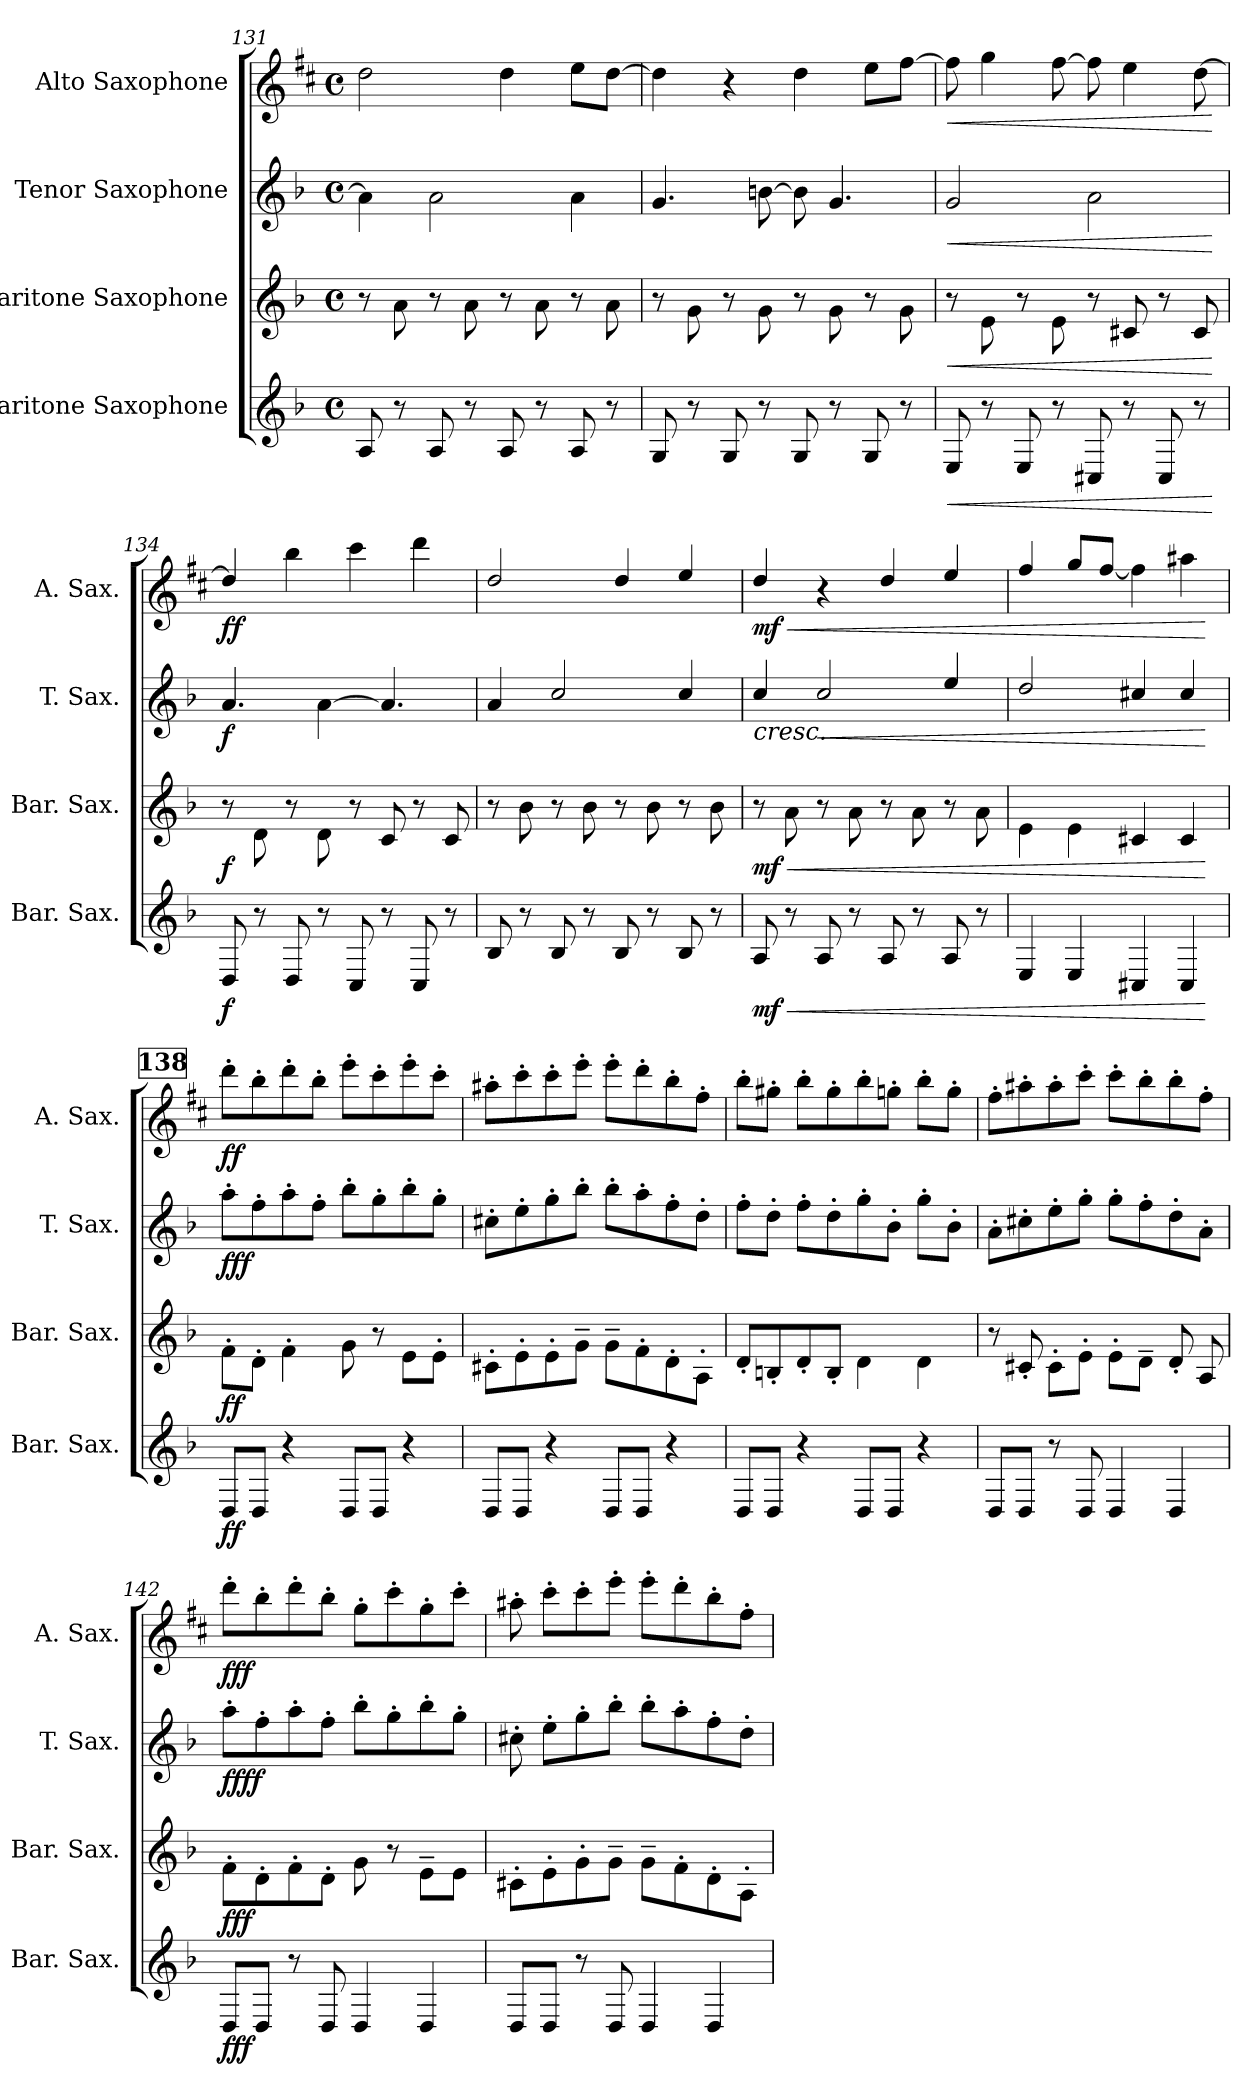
**kern	**dynam	**kern	**dynam	**kern	**dynam	**kern	**dynam
*part4	*part4	*part3	*part3	*part2	*part2	*part1	*part1
*staff4	*staff4	*staff3	*staff3	*staff2	*staff2	*staff1	*staff1
*I"Baritone Saxophone	*	*I"Baritone Saxophone	*	*I"Tenor Saxophone	*	*I"Alto Saxophone	*
*I'Bar. Sax.	*	*I'Bar. Sax.	*	*I'T. Sax.	*	*I'A. Sax.	*
*clefG2	*	*clefG2	*	*clefG2	*	*clefG2	*
*ITrd12c21	*	*ITrd12c21	*	*ITrd8c14	*	*ITrd5c9	*
*k[b-]	*	*k[b-]	*	*k[b-]	*	*k[b-]	*
*M4/4	*	*M4/4	*	*M4/4	*	*M4/4	*
*met(c)	*	*met(c)	*	*met(c)	*	*met(c)	*
=131	=131	=131	=131	=131	=131	=131	=131
8AA/	.	8r	.	4A\]	.	2f\	.
8r	.	8A\	.	.	.	.	.
8AA/	.	8r	.	2A\	.	.	.
8r	.	8A\	.	.	.	.	.
8AA/	.	8r	.	.	.	4f\	.
8r	.	8A\	.	.	.	.	.
8AA/	.	8r	.	4A\	.	8g\L	.
8r	.	8A\	.	.	.	[8f\J	.
=132	=132	=132	=132	=132	=132	=132	=132
8GG/	.	8r	.	4.G/	.	4f\]	.
8r	.	8G\	.	.	.	.	.
8GG/	.	8r	.	.	.	4r	.
8r	.	8G\	.	[8Bn\	.	.	.
8GG/	.	8r	.	8B\]	.	4f\	.
8r	.	8G\	.	4.G/	.	.	.
8GG/	.	8r	.	.	.	8g\L	.
8r	.	8G\	.	.	.	[8a\J	.
=133	=133	=133	=133	=133	=133	=133	=133
!	!LO:HP:b	!	!LO:HP:b	!	!LO:HP:b	!	!LO:HP:b
8EE/	<	8r	<	2G/	<	8a\]	<
8r	.	8E\	.	.	.	4b-\	.
8EE/	.	8r	.	.	.	.	.
8r	.	8E\	.	.	.	[8a\	.
8CC#X/	.	8r	.	2A\	.	8a\]	.
8r	.	8C#X/	.	.	.	4g\	.
8CC#/	.	8r	.	.	.	.	.
8r	.	8C#/	.	.	.	[8f\	.
.	[	.	[	.	[	.	[
!!LO:LB:g=z
=134	=134	=134	=134	=134	=134	=134	=134
!	!LO:DY:b	!	!LO:DY:b	!	!LO:DY:b	!	!LO:DY:b
8DD/	f	8r	f	4.A/	f	4f/]	ff
8r	.	8D\	.	.	.	.	.
8DD/	.	8r	.	.	.	4dd\	.
8r	.	8D\	.	[4A\	.	.	.
8CC/	.	8r	.	.	.	4ee\	.
8r	.	8C/	.	4.A/]	.	.	.
8CC/	.	8r	.	.	.	4ff\	.
8r	.	8C/	.	.	.	.	.
=135	=135	=135	=135	=135	=135	=135	=135
8BB-/	.	8r	.	4A/	.	2f/	.
8r	.	8B-\	.	.	.	.	.
8BB-/	.	8r	.	2c/	.	.	.
8r	.	8B-\	.	.	.	.	.
8BB-/	.	8r	.	.	.	4f/	.
8r	.	8B-\	.	.	.	.	.
8BB-/	.	8r	.	4c/	.	4g/	.
8r	.	8B-\	.	.	.	.	.
=136	=136	=136	=136	=136	=136	=136	=136
!	!LO:HP:b	!	!LO:HP:b	!	!LO:HP:b	!	!LO:HP:b
!	!LO:DY:n=1:b	!	!LO:DY:n=1:b	!	!LO:DY:n=1:b	!	!
!	!	!	!	!	!LO:DY:n=2:b	!	!
!	!	!	!	!	!LO:DY:n=3:b	!	!LO:DY:n=1:b
8AA/	< mf	8r	< mf	4c/	< mf mf mf	4f/	< mf
8r	.	8A\	.	.	.	.	.
!	!	!	!	!	!LO:HP:b	!	!
8AA/	.	8r	.	2c/	<	4r	.
8r	.	8A\	.	.	.	.	.
8AA/	.	8r	.	.	.	4f/	.
8r	.	8A\	.	.	.	.	.
8AA/	.	8r	.	4e/	.	4g/	.
8r	.	8A\	.	.	.	.	.
=137	=137	=137	=137	=137	=137	=137	=137
4EE/	.	4E\	.	2d/	.	4a/	.
4EE/	.	4E\	.	.	.	8b-/L	.
.	.	.	.	.	.	[8a/J	.
4CC#X/	.	4C#X/	.	4c#X/	.	4a\]	.
4CC#/	.	4C#/	.	4c#/	.	4cc#X\	.
.	[	.	[	.	[ [	.	[
!!LO:PB:g=z
!!LO:REH:place=s1:a:B:fs=14:t=138
=138	=138	=138	=138	=138	=138	=138	=138
!	!LO:DY:b	!	!LO:DY:b	!	!LO:DY:b	!	!LO:DY:b
8DD/L	ff	8F'\L	ff	8a'\L	fff	8ff'\L	ff
8DD/J	.	8D'\J	.	8f'\	.	8dd'\	.
4r	.	4F'\	.	8a'\	.	8ff'\	.
.	.	.	.	8f'\J	.	8dd'\J	.
8DD/L	.	8G\	.	8b-'\L	.	8gg'\L	.
8DD/J	.	8r	.	8g'\	.	8ee'\	.
4r	.	8E\L	.	8b-'\	.	8gg'\	.
.	.	8E'\J	.	8g'\J	.	8ee'\J	.
=139	=139	=139	=139	=139	=139	=139	=139
8DD/L	.	8C#X'\L	.	8c#X'\L	.	8cc#X'\L	.
8DD/J	.	8E'\	.	8e'\	.	8ee'\	.
4r	.	8E'\	.	8g'\	.	8ee'\	.
.	.	8G~\J	.	8b-'\J	.	8gg'\J	.
8DD/L	.	8G~\L	.	8b-'\L	.	8gg'\L	.
8DD/J	.	8F'\	.	8a'\	.	8ff'\	.
4r	.	8D'\	.	8f'\	.	8dd'\	.
.	.	8AA'\J	.	8d'\J	.	8a'\J	.
=140	=140	=140	=140	=140	=140	=140	=140
8DD/L	.	8D'/L	.	8f'\L	.	8dd'\L	.
8DD/J	.	8BBn'/	.	8d'\J	.	8bn'\J	.
4r	.	8D'/	.	8f'\L	.	8dd'\L	.
.	.	8BB'/J	.	8d'\	.	8b'\	.
8DD/L	.	4D\	.	8g'\	.	8dd'\	.
8DD/J	.	.	.	8B-'\J	.	8b-X'\J	.
4r	.	4D\	.	8g'\L	.	8dd'\L	.
.	.	.	.	8B-'\J	.	8b-'\J	.
!!LO:LB:g=z
=141	=141	=141	=141	=141	=141	=141	=141
8DD/L	.	8r	.	8A'\L	.	8a'\L	.
8DD/J	.	8C#X'/	.	8c#X'\	.	8cc#X'\	.
8r	.	8C#'\L	.	8e'\	.	8cc#'\	.
8DD/	.	8E'\J	.	8g'\J	.	8ee'\J	.
4DD/	.	8E'\L	.	8g'\L	.	8ee'\L	.
.	.	8D~\J	.	8f'\	.	8dd'\	.
4DD/	.	8D'/	.	8d'\	.	8dd'\	.
.	.	8AA/	.	8A'\J	.	8a'\J	.
=142	=142	=142	=142	=142	=142	=142	=142
!	!LO:DY:b	!	!LO:DY:b	!	!LO:DY:b	!	!LO:DY:b
8DD/L	fff	8F'\L	fff	8a'\L	ffff	8ff'\L	fff
8DD/J	.	8D'\	.	8f'\	.	8dd'\	.
8r	.	8F'\	.	8a'\	.	8ff'\	.
8DD/	.	8D'\J	.	8f'\J	.	8dd'\J	.
4DD/	.	8G\	.	8b-'\L	.	8b-'\L	.
.	.	8r	.	8g'\	.	8ee'\	.
4DD/	.	8E~\L	.	8b-'\	.	8b-'\	.
.	.	8E\J	.	8g'\J	.	8ee'\J	.
=143	=143	=143	=143	=143	=143	=143	=143
8DD/L	.	8C#X'\L	.	8c#X'\	.	8cc#X'\	.
8DD/J	.	8E'\	.	8e'\L	.	8ee'\L	.
8r	.	8G'\	.	8g'\	.	8ee'\	.
8DD/	.	8G~\J	.	8b-'\J	.	8gg'\J	.
4DD/	.	8G~\L	.	8b-'\L	.	8gg'\L	.
.	.	8F'\	.	8a'\	.	8ff'\	.
4DD/	.	8D'\	.	8f'\	.	8dd'\	.
.	.	8AA'\J	.	8d'\J	.	8a'\J	.
=	=	=	=	=	=	=	=
*-	*-	*-	*-	*-	*-	*-	*-
